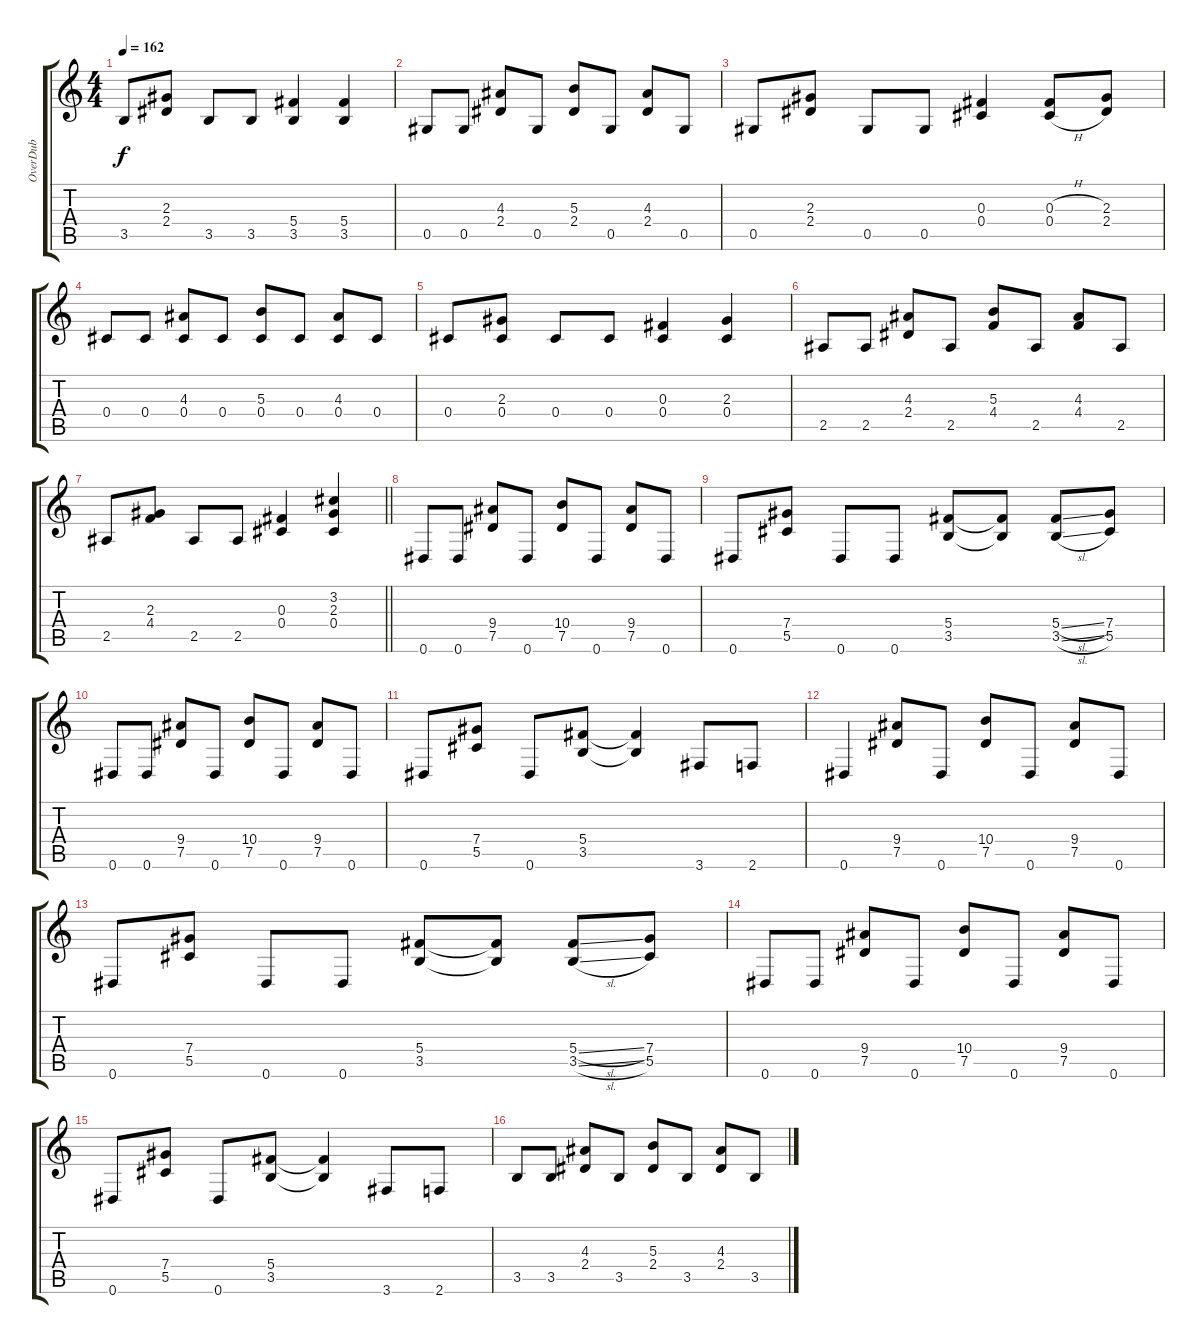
\track ("OverDub" "OverDub") {instrument distortionguitar}
\staff {score tabs}
\tuning (Eb4 Bb3 Gb3 Db3 Ab2 Eb2) {hide}
\ts (4 4)
\tempo 162
\clef g2
\ks c
3.5.8{dy f} (2.3 2.4).8 3.5.8 3.5.8 (5.4 3.5).4 (5.4 3.5).4 |
0.5.8 0.5.8 (4.3 2.4).8 0.5.8 (5.3 2.4).8 0.5.8 (4.3 2.4).8 0.5.8 |
0.5.8 (2.3 2.4).8 0.5.8 0.5.8 (0.3 0.4).4 (0.3{h} 0.4{h}).8 (2.3 2.4).8 |
0.4.8 0.4.8 (4.3 0.4).8 0.4.8 (5.3 0.4).8 0.4.8 (4.3 0.4).8 0.4.8 |
0.4.8 (2.3 0.4).8 0.4.8 0.4.8 (0.3 0.4).4 (2.3 0.4).4 |
2.5.8 2.5.8 (4.3 2.4).8 2.5.8 (5.3 4.4).8 2.5.8 (4.3 4.4).8 2.5.8 |
\barLineRight lightlight
2.5.8 (2.3 4.4).8 2.5.8 2.5.8 (0.3 0.4).4 (3.2 2.3 0.4).4 |
0.6.8 0.6.8 (9.4 7.5).8 0.6.8 (10.4 7.5).8 0.6.8 (9.4 7.5).8 0.6.8 |
0.6.8 (7.4 5.5).8 0.6.8 0.6.8 (5.4 3.5).8 (5.4{t} 3.5{t}).8 (5.4{sl} 3.5{sl}).8 (7.4 5.5).8 |
0.6.8{volume 9} 0.6.8 (9.4 7.5).8 0.6.8 (10.4 7.5).8 0.6.8 (9.4 7.5).8 0.6.8 |
0.6.8 (7.4 5.5).8 0.6.8 (5.4 3.5).8 (5.4{t} 3.5{t}).4 3.6.8 2.6.8 |
0.6.4 (9.4 7.5).8 0.6.8 (10.4 7.5).8 0.6.8 (9.4 7.5).8 0.6.8 |
0.6.8 (7.4 5.5).8 0.6.8 0.6.8 (5.4 3.5).8 (5.4{t} 3.5{t}).8 (5.4{sl} 3.5{sl}).8 (7.4 5.5).8 |
0.6.8{volume 7} 0.6.8 (9.4 7.5).8 0.6.8 (10.4 7.5).8 0.6.8 (9.4 7.5).8 0.6.8 |
0.6.8 (7.4 5.5).8 0.6.8 (5.4 3.5).8 (5.4{t} 3.5{t}).4 3.6.8 2.6.8 |
3.5.8 3.5.8 (4.3 2.4).8 3.5.8 (5.3 2.4).8 3.5.8 (4.3 2.4).8 3.5.8
